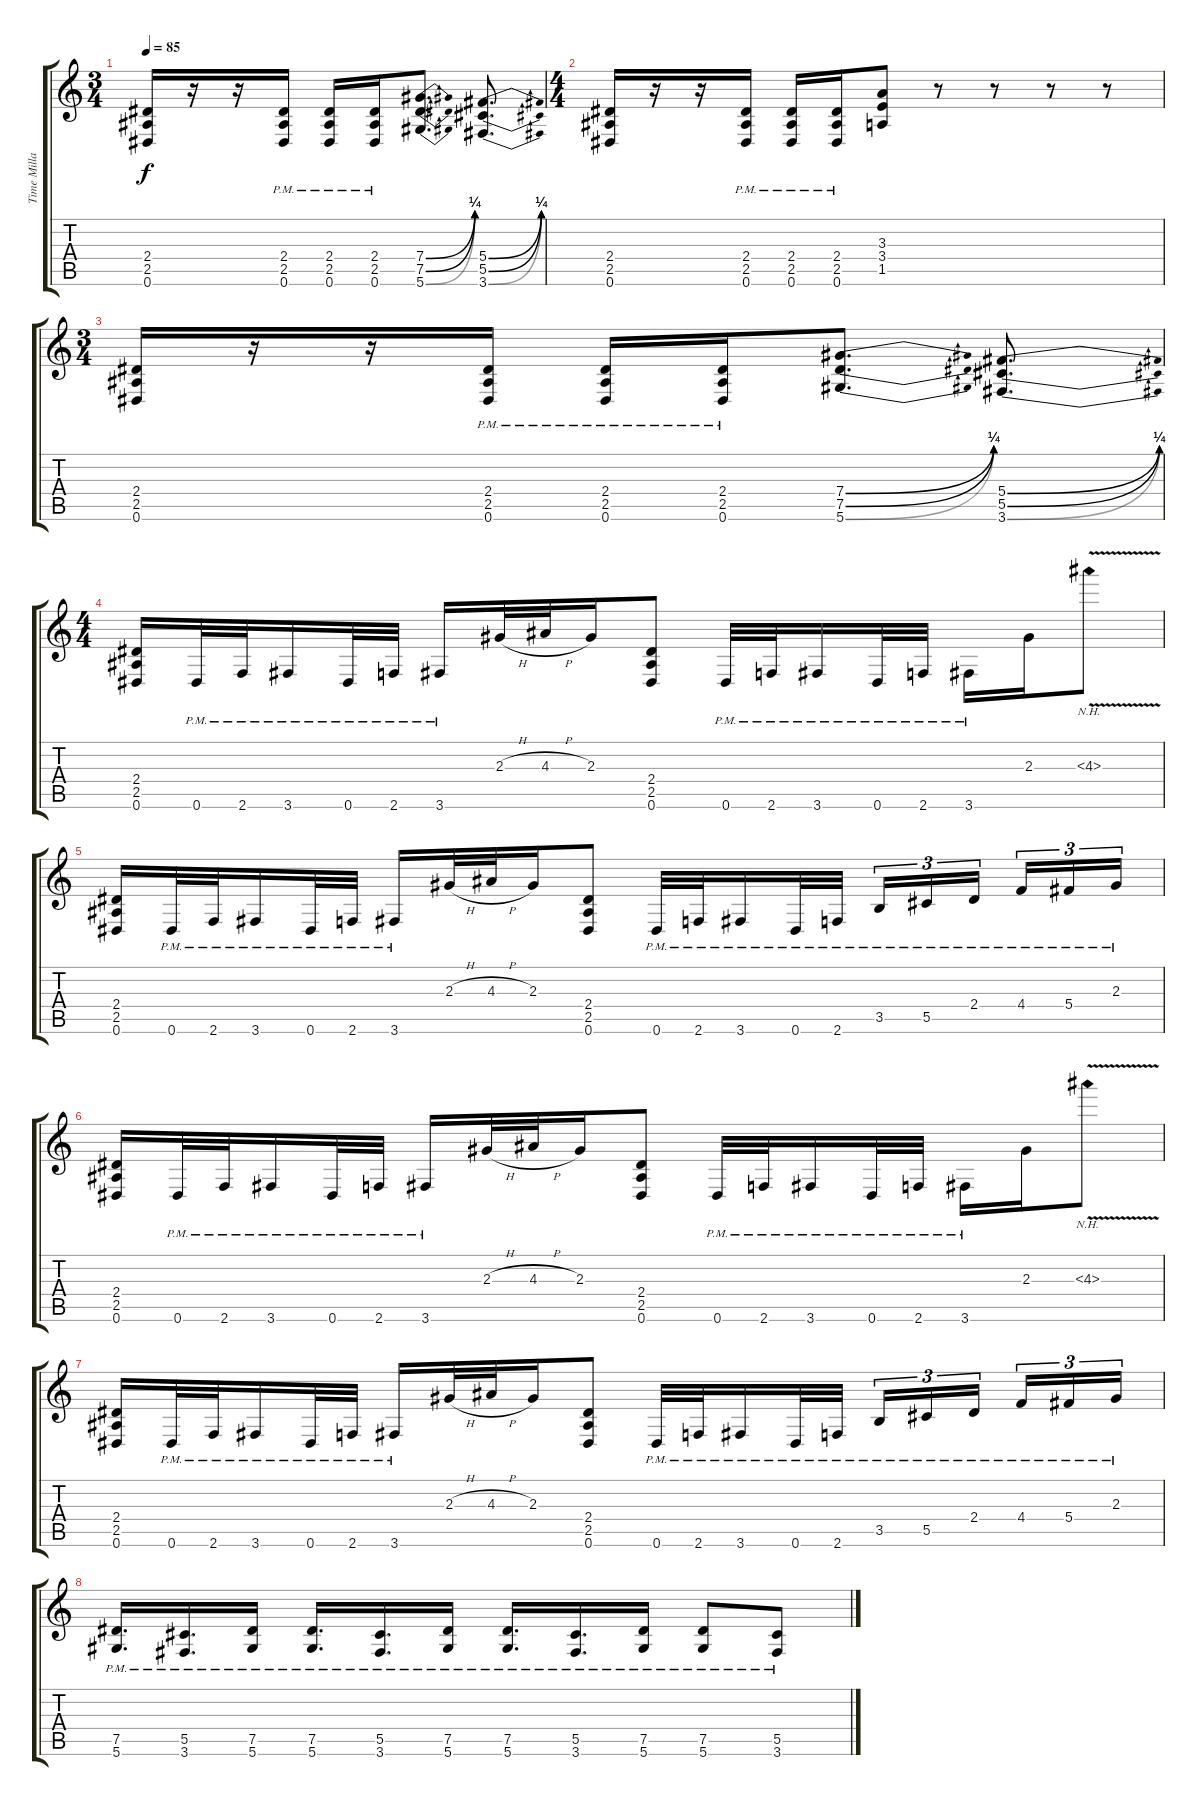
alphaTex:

\track ("Time Millar" "Time Milla") {instrument distortionguitar}
\staff {score tabs}
\tuning (Eb4 Bb3 Gb3 Db3 Ab2 Eb2) {hide}
\ts (3 4)
\tempo 85
\clef g2
\ks c
(2.4 2.5 0.6).16{dy f} r.16 r.16 (2.4{pm} 2.5{pm} 0.6{pm}).16 (2.4{pm} 2.5{pm} 0.6{pm}).16 (2.4{pm} 2.5{pm} 0.6{pm}).16 (7.4{be (bend 0 0 60 1)} 7.5{be (bend 0 0 60 1)} 5.6{be (bend 0 0 60 1)}).8{d} (5.4{be (bend 0 0 60 1)} 5.5{be (bend 0 0 60 1)} 3.6{be (bend 0 0 60 1)}).8{d} |
\ts (4 4)
(2.4 2.5 0.6).16 r.16 r.16 (2.4{pm} 2.5{pm} 0.6{pm}).16 (2.4{pm} 2.5{pm} 0.6{pm}).16 (2.4{pm} 2.5{pm} 0.6{pm}).16 (3.3 3.4 1.5).8 r.8 r.8 r.8 r.8 |
\ts (3 4)
(2.4 2.5 0.6).16 r.16 r.16 (2.4{pm} 2.5{pm} 0.6{pm}).16 (2.4{pm} 2.5{pm} 0.6{pm}).16 (2.4{pm} 2.5{pm} 0.6{pm}).16 (7.4{be (bend 0 0 60 1)} 7.5{be (bend 0 0 60 1)} 5.6{be (bend 0 0 60 1)}).8{d} (5.4{be (bend 0 0 60 1)} 5.5{be (bend 0 0 60 1)} 3.6{be (bend 0 0 60 1)}).8{d} |
\ts (4 4)
(2.4 2.5 0.6).16 0.6{pm}.32 2.6{pm}.32 3.6{pm}.16 0.6{pm}.32 2.6{pm}.32 3.6{pm}.16 2.3{h}.32 4.3{h}.32 2.3.16 (2.4 2.5 0.6).8 0.6{pm}.32 2.6{pm}.32 3.6{pm}.16 0.6{pm}.32 2.6{pm}.32 3.6{pm}.16 2.3.16 4.3{nh v}.8 |
(2.4 2.5 0.6).16 0.6{pm}.32 2.6{pm}.32 3.6{pm}.16 0.6{pm}.32 2.6{pm}.32 3.6{pm}.16 2.3{h}.32 4.3{h}.32 2.3.16 (2.4 2.5 0.6).8 0.6{pm}.32 2.6{pm}.32 3.6{pm}.16 0.6{pm}.32 2.6{pm}.32 3.5{pm}.16{tu (3 2)} 5.5{pm}.16{tu (3 2)} 2.4{pm}.16{tu (3 2) beam splitsecondary} 4.4{pm}.16{tu (3 2)} 5.4{pm}.16{tu (3 2)} 2.3{pm}.16{tu (3 2)} |
(2.4 2.5 0.6).16 0.6{pm}.32 2.6{pm}.32 3.6{pm}.16 0.6{pm}.32 2.6{pm}.32 3.6{pm}.16 2.3{h}.32 4.3{h}.32 2.3.16 (2.4 2.5 0.6).8 0.6{pm}.32 2.6{pm}.32 3.6{pm}.16 0.6{pm}.32 2.6{pm}.32 3.6{pm}.16 2.3.16 4.3{nh v}.8 |
(2.4 2.5 0.6).16 0.6{pm}.32 2.6{pm}.32 3.6{pm}.16 0.6{pm}.32 2.6{pm}.32 3.6{pm}.16 2.3{h}.32 4.3{h}.32 2.3.16 (2.4 2.5 0.6).8 0.6{pm}.32 2.6{pm}.32 3.6{pm}.16 0.6{pm}.32 2.6{pm}.32 3.5{pm}.16{tu (3 2)} 5.5{pm}.16{tu (3 2)} 2.4{pm}.16{tu (3 2) beam splitsecondary} 4.4{pm}.16{tu (3 2)} 5.4{pm}.16{tu (3 2)} 2.3{pm}.16{tu (3 2)} |
(7.5{pm} 5.6{pm}).16{d} (5.5{pm} 3.6{pm}).16{d} (7.5{pm} 5.6{pm}).16 (7.5{pm} 5.6{pm}).16{d} (5.5{pm} 3.6{pm}).16{d} (7.5{pm} 5.6{pm}).16 (7.5{pm} 5.6{pm}).16{d} (5.5{pm} 3.6{pm}).16{d} (7.5{pm} 5.6{pm}).16 (7.5{pm} 5.6{pm}).8 (5.5{pm} 3.6{pm}).8
